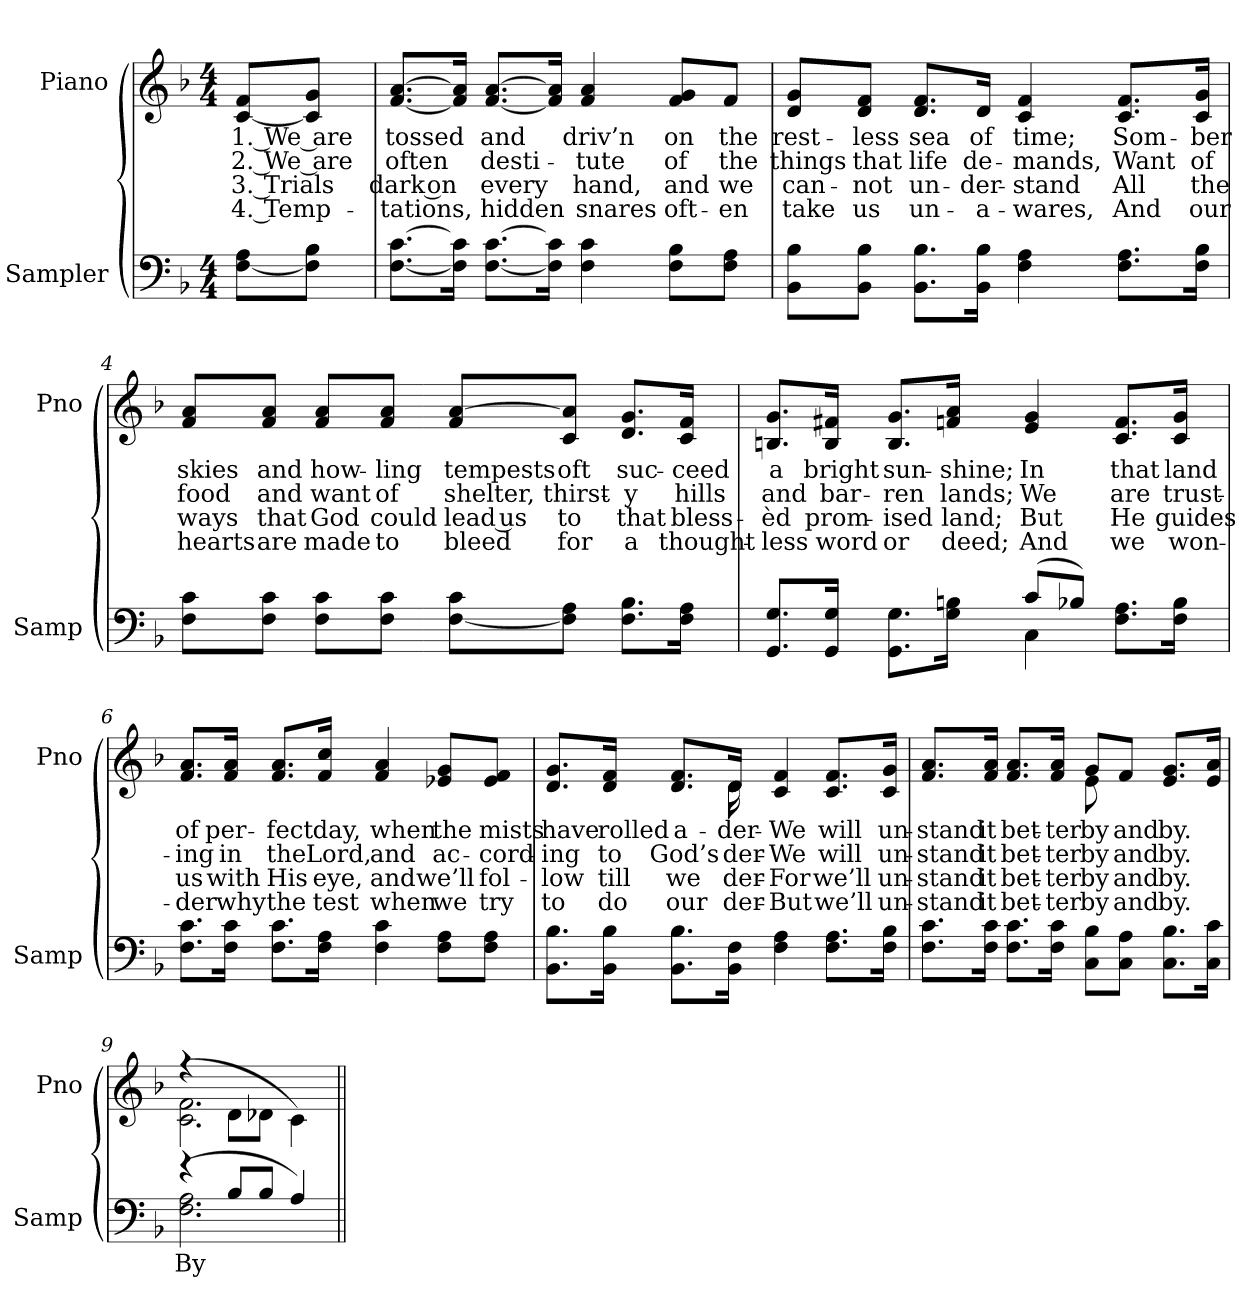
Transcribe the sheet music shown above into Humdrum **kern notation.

**kern	**text	**kern	**text	**text	**text	**text
*part2	*part2	*part1	*part1	*part1	*part1	*part1
*staff2	*staff2	*staff1	*staff1	*staff1	*staff1	*staff1
*I"Sampler	*	*I"Piano	*	*	*	*
*I'Samp	*	*I'Pno	*	*	*	*
*clefF4	*	*clefG2	*	*	*	*
*k[b-]	*	*k[b-]	*	*	*	*
*F:	*	*F:	*	*	*	*
*M4/4	*	*M4/4	*	*	*	*
=1	=1	=1	=1	=1	=1	=1
[8F\ 8A\L	.	[8c/ 8f/L	1. We are	2. We are	3. Trials	4. Temp-
8F]\ 8B-\J	.	8c]/ 8g/J	.	.	.	.
=2	=2	=2	=2	=2	=2	=2
[8.F\ [8.c\L	.	[8.f/ [8.a/L	tossed	often	dark on	-tations,
16F]\ 16c]\Jk	.	16f]/ 16a]/Jk	.	.	.	.
[8.F\ [8.c\L	.	[8.f/ [8.a/L	and	desti-	every	hidden
16F]\ 16c]\Jk	.	16f]/ 16a]/Jk	.	.	.	.
4F 4c	.	4f 4a	driv’n	-tute	hand,	snares
8F\ 8B-\L	.	8f/ 8g/L	on	of	and	oft-
8F\ 8A\J	.	8f/J	the	the	we	-en
=3	=3	=3	=3	=3	=3	=3
8BB-\ 8B-\L	.	8d/ 8g/L	rest-	things	can-	take
8BB-\ 8B-\J	.	8d/ 8f/J	-less	that	-not	us
8.BB-\ 8.B-\L	.	8.d/ 8.f/L	sea	life	un-	un-
16BB-\ 16B-\Jk	.	16d/Jk	of	de-	-der-	-a-
4F 4A	.	4c 4f	time;	-mands,	-stand	-wares,
8.F\ 8.A\L	.	8.c/ 8.f/L	Som-	Want	All	And
16F\ 16B-\Jk	.	16c/ 16g/Jk	-ber	of	the	our
=4	=4	=4	=4	=4	=4	=4
8F\ 8c\L	.	8f/ 8a/L	skies	food	ways	hearts
8F\ 8c\J	.	8f/ 8a/J	and	and	that	are
8F\ 8c\L	.	8f/ 8a/L	how-	want	God	made
8F\ 8c\J	.	8f/ 8a/J	-ling	of	could	to
[8F\ 8c\L	.	8f/ [8a/L	tempests	shelter,	lead us	bleed
8F]\ 8A\J	.	8c/ 8a]/J	oft	thirst-	to	for
8.F\ 8.B-\L	.	8.d/ 8.g/L	suc-	-y	that	a
16F\ 16A\Jk	.	16c/ 16f/Jk	-ceed	hills	bless-	thought-
=5	=5	=5	=5	=5	=5	=5
*^	*	*	*	*	*	*
8.GG/ 8.G/L	2ryy	.	8.Bn/ 8.g/L	a	and	-èd	-less
16GG/ 16G/Jk	.	.	16B/ 16f#X/Jk	bright	bar-	prom-	word
8.GG\ 8.G\L	.	.	8.B/ 8.g/L	sun-	-ren	-ised	or
16G\ 16Bn\Jk	.	.	16fn/ 16a/Jk	-shine;	lands;	land;	deed;
(8c/L	4C	.	4e 4g	In	We	But	And
8B-X/J)	.	.	.	.	.	.	.
8.F\ 8.A\L	4ryy	.	8.c/ 8.f/L	that	are	He	we
16F\ 16B-\Jk	.	.	16c/ 16g/Jk	land	trust-	guides	won-
*v	*v	*	*	*	*	*	*
=6	=6	=6	=6	=6	=6	=6
8.F\ 8.c\L	.	8.f/ 8.a/L	of	-ing	us	-der
16F\ 16c\Jk	.	16f/ 16a/Jk	per-	in	with	why
8.F\ 8.c\L	.	8.f/ 8.a/L	-fect	the	His	the
16F\ 16A\Jk	.	16f/ 16cc/Jk	day,	Lord,	eye,	test
4F 4c	.	4f 4a	when	and	and	when
8F\ 8A\L	.	8e-X/ 8g/L	the	ac-	we’ll	we
8F\ 8A\J	.	8e-/ 8f/J	mists	-cord-	fol-	try
=7	=7	=7	=7	=7	=7	=7
*	*	*^	*	*	*	*
8.BB-\ 8.B-\L	.	8.d/ 8.g/L	4..ryy	have	-ing	-low	to
16BB-\ 16B-\Jk	.	16d/ 16f/Jk	.	rolled	to	till	do
8.BB-\ 8.B-\L	.	8.d/ 8.f/L	.	a-	God’s	we	our
16BB-\ 16F\Jk	.	16d/Jk	16d	-der-	-der-	-der-	-der-
4F 4A	.	4c 4f	2ryy	We	We	For	But
8.F\ 8.A\L	.	8.c/ 8.f/L	.	will	will	we’ll	we’ll
16F\ 16B-\Jk	.	16c/ 16g/Jk	.	un-	un-	un-	un-
=8	=8	=8	=8	=8	=8	=8	=8
8.F\ 8.c\L	.	8.f/ 8.a/L	2ryy	-stand	-stand	-stand	-stand
16F\ 16c\Jk	.	16f/ 16a/Jk	.	it	it	it	it
8.F\ 8.c\L	.	8.f/ 8.a/L	.	bet-	bet-	bet-	bet-
16F\ 16c\Jk	.	16f/ 16a/Jk	.	-ter	-ter	-ter	-ter
8C\ 8B-\L	.	8g/L	8e	by	by	by	by
8C\ 8A\J	.	8f/J	4.ryy	and	and	and	and
8.C\ 8.B-\L	.	8.e/ 8.g/L	.	by.	by.	by.	by.
16C\ 16c\Jk	.	16e/ 16a/Jk	.	.	.	.	.
=9	=9	=9	=9	=9	=9	=9	=9
*^	*	*	*	*	*	*	*
(4r	2.F 2.A	By	(4r	2.c 2.f	.	.	.	.
8B-/L	.	.	8d\L	.	.	.	.	.
8B-/J	.	.	8d-X\J	.	.	.	.	.
4A/)	.	.	4c\)	.	.	.	.	.
*v	*v	*	*	*	*	*	*	*
*	*	*v	*v	*	*	*	*
=||	=||	=||	=||	=||	=||	=||
*-	*-	*-	*-	*-	*-	*-
